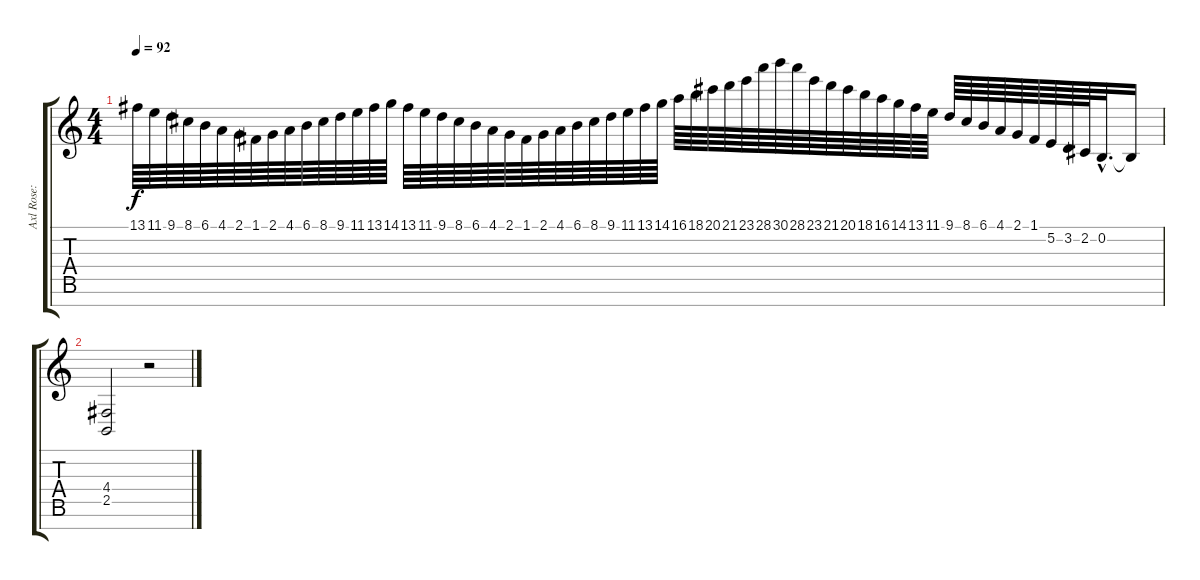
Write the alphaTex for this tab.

\track ("Axl Rose: (Mão Direita)" "Axl Rose: ") {instrument acousticgrandpiano}
\staff {score tabs}
\tuning (F4 B3 G3 D3 A2 E2 B1) {hide}
\ts (4 4)
\tempo 92
\clef g2
\ks c
13.1.64{dy f} 11.1.64 9.1.64 8.1.64 6.1.64 4.1.64 2.1.64 1.1.64 2.1.64 4.1.64 6.1.64 8.1.64 9.1.64 11.1.64 13.1.64 14.1.64 13.1.64 11.1.64 9.1.64 8.1.64 6.1.64 4.1.64 2.1.64 1.1.64 2.1.64 4.1.64 6.1.64 8.1.64 9.1.64 11.1.64 13.1.64 14.1.64 16.1.64 18.1.64 20.1.64 21.1.64 23.1.64 28.1.64 30.1.64 28.1.64 23.1.64 21.1.64 20.1.64 18.1.64 16.1.64 14.1.64 13.1.64 11.1.64 9.1.64 8.1.64 6.1.64 4.1.64 2.1.64 1.1.64 5.2.64 3.2.64 2.2.64 0.2{hac}.32{d} 0.2{t}.16 |
(4.4 2.5).2 r.2
